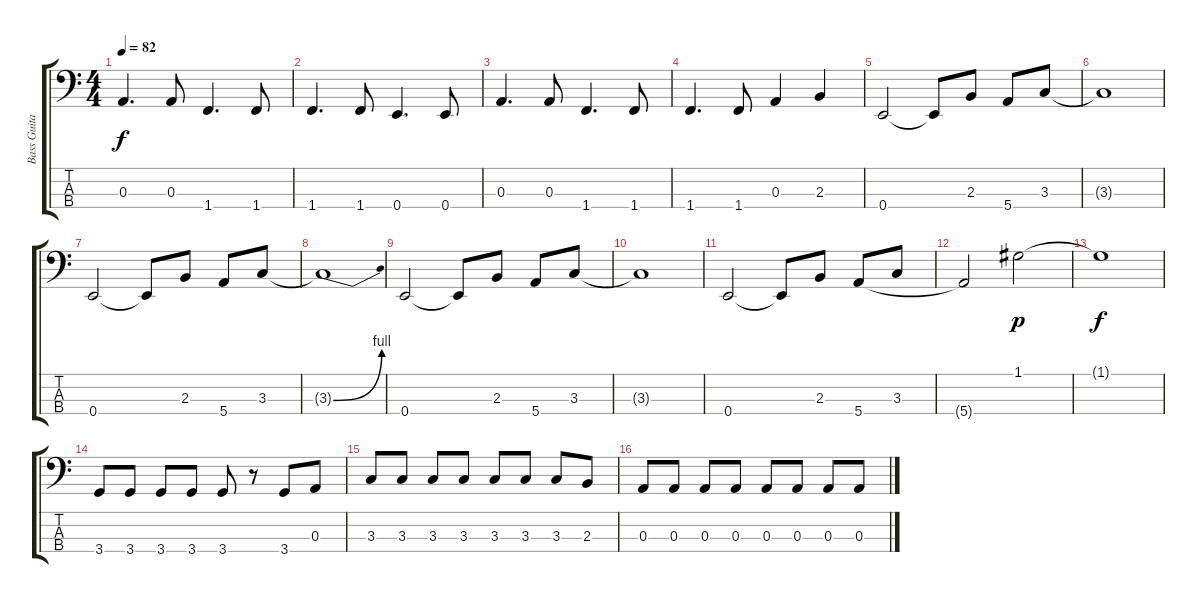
\track ("Bass Guitar" "Bass Guita") {instrument electricbassfinger}
\staff {score tabs}
\tuning (G2 D2 A1 E1) {hide}
\ts (4 4)
\tempo 82
\clef f4
\ks c
0.3.4{d dy f} 0.3.8 1.4.4{d} 1.4.8 |
1.4.4{d} 1.4.8 0.4.4{d} 0.4.8 |
0.3.4{d} 0.3.8 1.4.4{d} 1.4.8 |
1.4.4{d} 1.4.8 0.3.4 2.3.4 |
0.4.2 0.4{t}.8 2.3.8 5.4.8 3.3.8 |
3.3{t}.1 |
0.4.2 0.4{t}.8 2.3.8 5.4.8 3.3.8 |
3.3{be (bend 0 0 60 4) t}.1 |
0.4.2 0.4{t}.8 2.3.8 5.4.8 3.3.8 |
3.3{t}.1 |
0.4.2 0.4{t}.8 2.3.8 5.4.8 3.3.8 |
5.4{t}.2 1.1.2{dy p} |
1.1{t}.1{dy f} |
3.4.8 3.4.8 3.4.8 3.4.8 3.4.8 r.8 3.4.8 0.3.8 |
3.3.8 3.3.8 3.3.8 3.3.8 3.3.8 3.3.8 3.3.8 2.3.8 |
0.3.8 0.3.8 0.3.8 0.3.8 0.3.8 0.3.8 0.3.8 0.3.8
